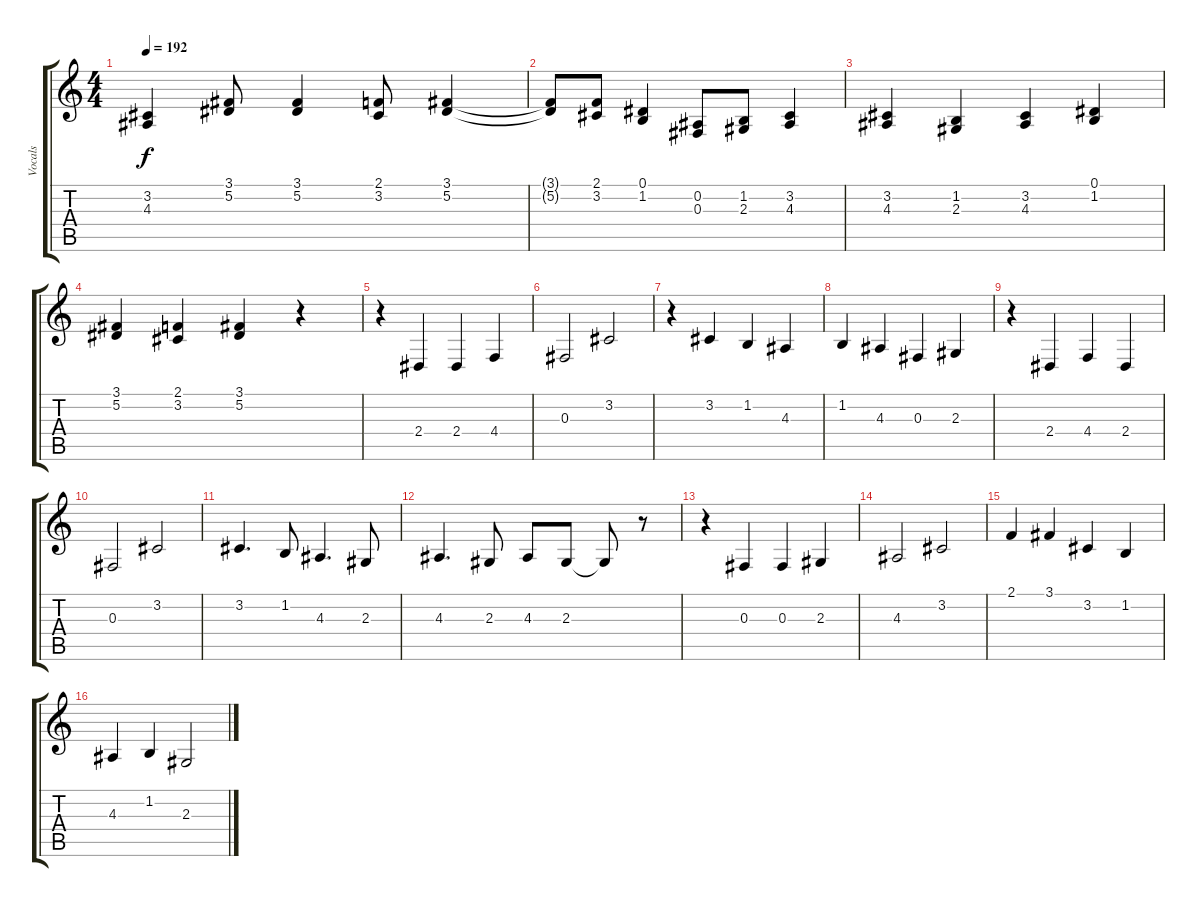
\track ("Vocals" "Vocals") {instrument oboe}
\staff {score tabs}
\tuning (Eb4 Bb3 Gb3 Db3 Ab2 Eb2) {hide}
\ts (4 4)
\tempo 192
\clef g2
\ks c
(3.2 4.3).4{dy f} (3.1 5.2).8 (3.1 5.2).4 (2.1 3.2).8 (3.1 5.2).4 |
(3.1{t} 5.2{t}).8 (2.1 3.2).8 (0.1 1.2).4 (0.2 0.3).8 (1.2 2.3).8 (3.2 4.3).4 |
(3.2 4.3).4 (1.2 2.3).4 (3.2 4.3).4 (0.1 1.2).4 |
(3.1 5.2).4 (2.1 3.2).4 (3.1 5.2).4 r.4 |
r.4 2.4.4 2.4.4 4.4.4 |
0.3.2 3.2.2 |
r.4 3.2.4 1.2.4 4.3.4 |
1.2.4 4.3.4 0.3.4 2.3.4 |
r.4 2.4.4 4.4.4 2.4.4 |
0.3.2 3.2.2 |
3.2.4{d} 1.2.8 4.3.4{d} 2.3.8 |
4.3.4{d} 2.3.8 4.3.8 2.3.8 2.3{t}.8 r.8 |
r.4 0.3.4 0.3.4 2.3.4 |
4.3.2 3.2.2 |
2.1.4 3.1.4 3.2.4 1.2.4 |
4.3.4 1.2.4 2.3.2
